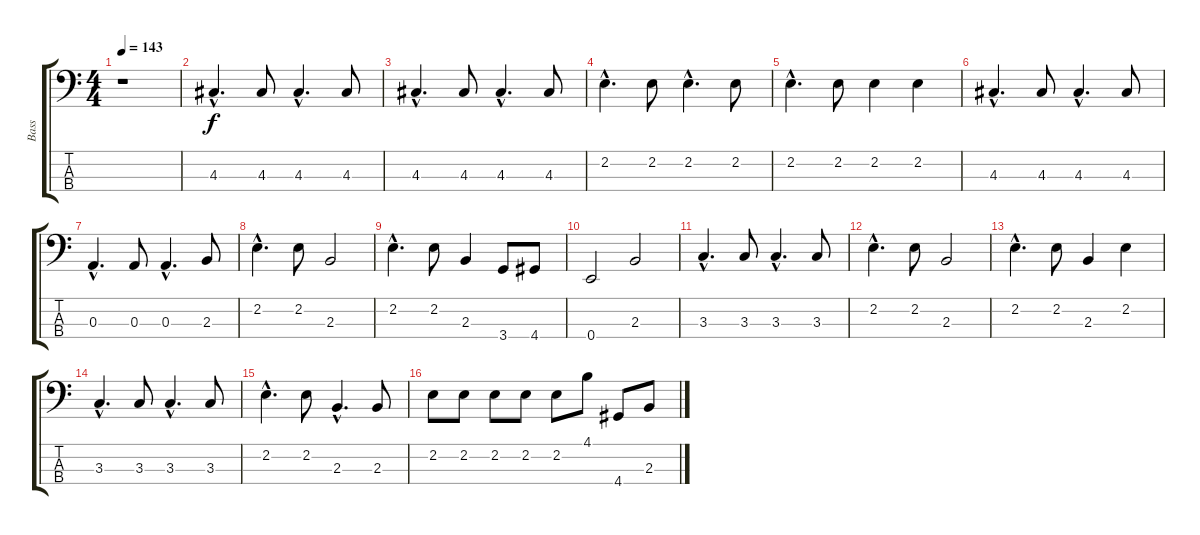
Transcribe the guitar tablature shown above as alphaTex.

\track ("Bass" "Bass") {instrument electricbassfinger}
\staff {score tabs}
\tuning (G2 D2 A1 E1) {hide}
\ts (4 4)
\tempo 143
\clef f4
\ks c
r.1{dy f instrument electricbassfinger} |
4.3{hac}.4{d} 4.3.8 4.3{hac}.4{d} 4.3.8 |
4.3{hac}.4{d} 4.3.8 4.3{hac}.4{d} 4.3.8 |
2.2{hac}.4{d} 2.2.8 2.2{hac}.4{d} 2.2.8 |
2.2{hac}.4{d} 2.2.8 2.2.4 2.2.4 |
4.3{hac}.4{d} 4.3.8 4.3{hac}.4{d} 4.3.8 |
0.3{hac}.4{d} 0.3.8 0.3{hac}.4{d} 2.3.8 |
2.2{hac}.4{d} 2.2.8 2.3.2 |
2.2{hac}.4{d} 2.2.8 2.3.4 3.4.8 4.4.8 |
0.4.2 2.3.2 |
3.3{hac}.4{d} 3.3.8 3.3{hac}.4{d} 3.3.8 |
2.2{hac}.4{d} 2.2.8 2.3.2 |
2.2{hac}.4{d} 2.2.8 2.3.4 2.2.4 |
3.3{hac}.4{d} 3.3.8 3.3{hac}.4{d} 3.3.8 |
2.2{hac}.4{d} 2.2.8 2.3{hac}.4{d} 2.3.8 |
2.2.8 2.2.8 2.2.8 2.2.8 2.2.8 4.1.8 4.4.8 2.3.8
